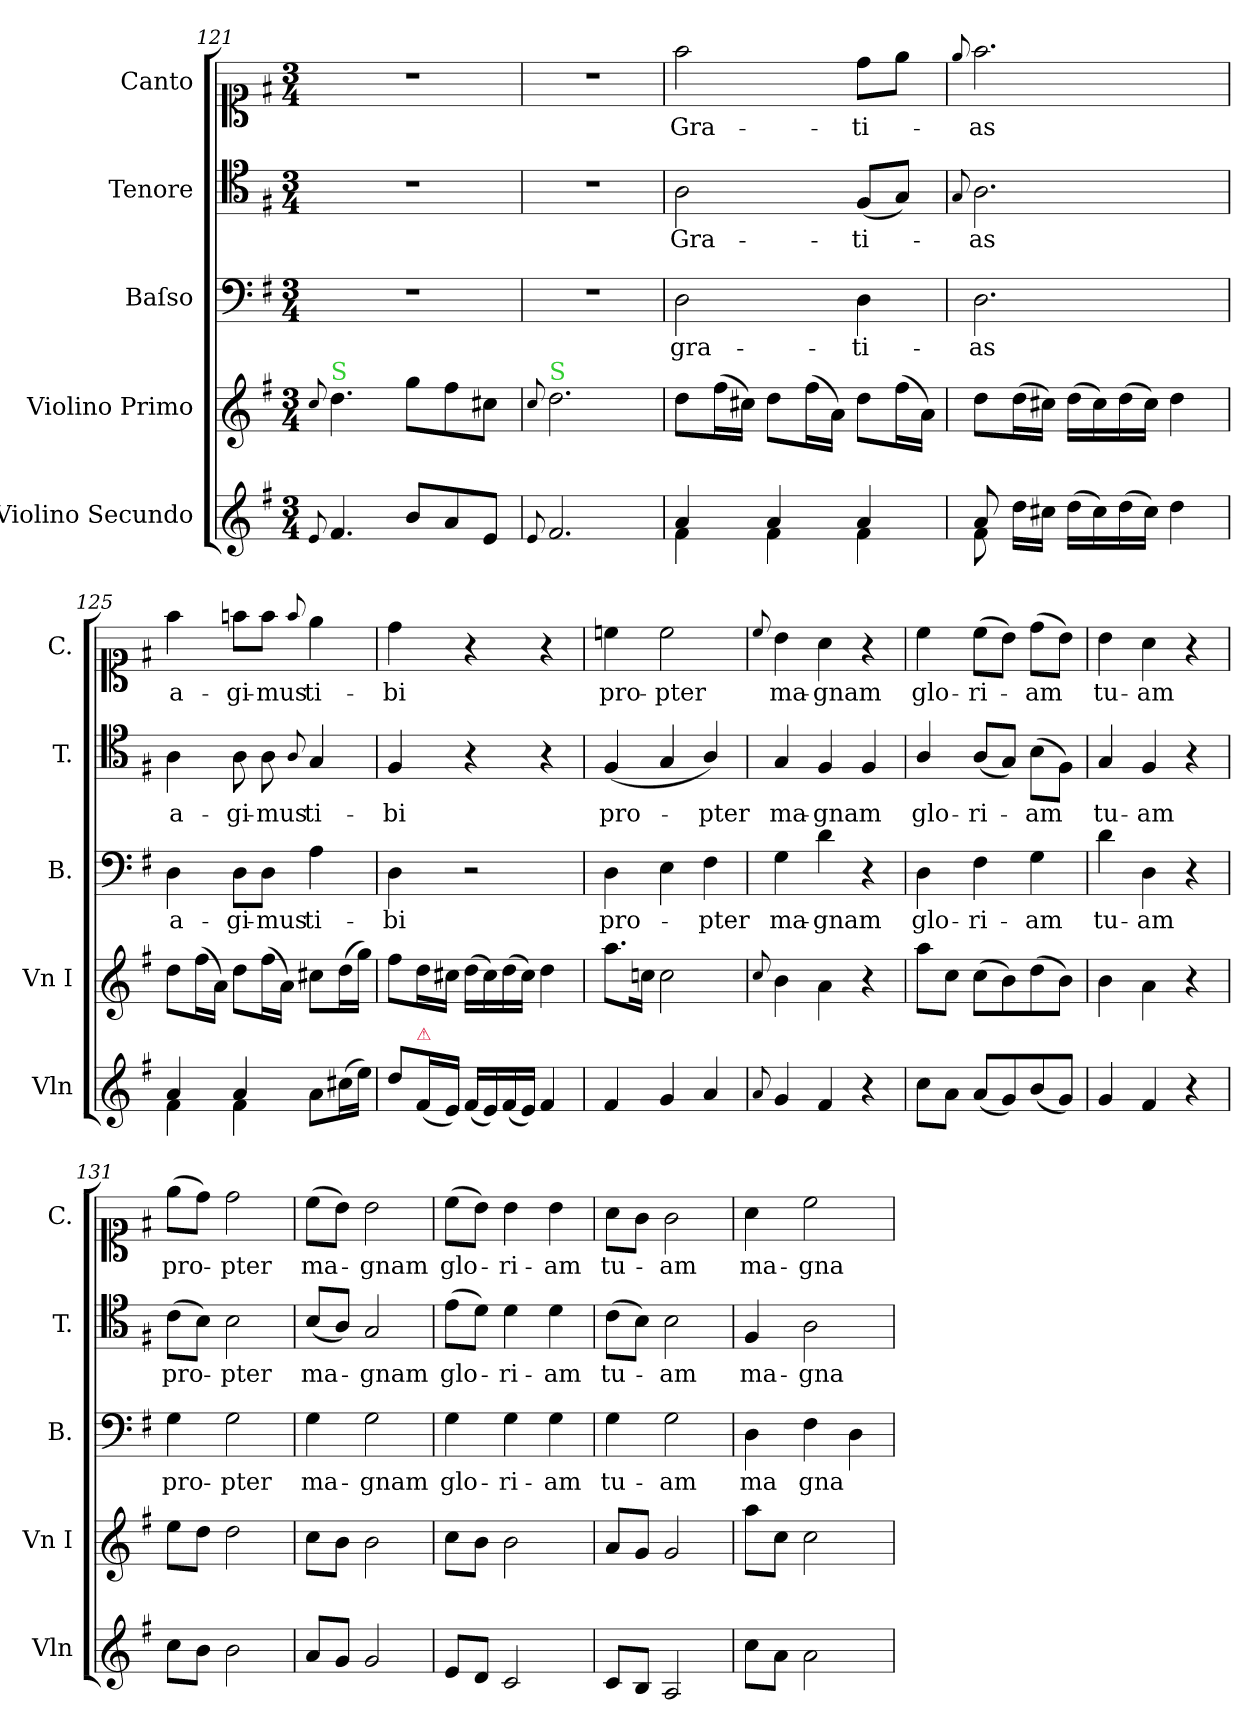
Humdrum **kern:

**kern	**kern	**kern	**text	**kern	**text	**kern	**text
*part5	*part4	*part3	*part3	*part2	*part2	*part1	*part1
*staff5	*staff4	*staff3	*staff3	*staff2	*staff2	*staff1	*staff1
*I"Violino Secundo	*I"Violino Primo	*I"Baſso	*	*I"Tenore	*	*I"Canto	*
*I'Vln	*I'Vn I	*I'B.	*	*I'T.	*	*I'C.	*
*clefG2	*clefG2	*clefF4	*	*clefC4	*	*clefC1	*
*k[f#]	*k[f#]	*k[f#]	*	*k[f#]	*	*k[f#]	*
*G:	*G:	*G:	*	*G:	*	*G:	*
*M3/4	*M3/4	*M3/4	*	*M3/4	*	*M3/4	*
=121	=121	=121	=121	=121	=121	=121	=121
8qqe/	8qqcc/	.	.	.	.	.	.
!	!LO:TX:a:color=limegreen:t=S	!	!	!	!	!	!
4.f#/	4.dd\	2.r	.	2.r	.	2.r	.
8b/L	8gg\L	.	.	.	.	.	.
8a/	8ff#\	.	.	.	.	.	.
8e/J	8cc#X\J	.	.	.	.	.	.
=122	=122	=122	=122	=122	=122	=122	=122
8qqe/	8qqcc/	.	.	.	.	.	.
!	!LO:TX:a:color=limegreen:t=S	!	!	!	!	!	!
2.f#/	2.dd\	2.r	.	2.r	.	2.r	.
=123	=123	=123	=123	=123	=123	=123	=123
*^	*	*	*	*	*	*	*
4a/	4f#\	8dd\L	2D\	gra-	2A\	Gra-	2ff#\	Gra-
.	.	(16ff#\L	.	.	.	.	.	.
.	.	16cc#X\JJ)	.	.	.	.	.	.
4a/	4f#\	8dd\L	.	.	.	.	.	.
.	.	(16ff#\L	.	.	.	.	.	.
.	.	16a\JJ)	.	.	.	.	.	.
4a/	4f#\	8dd\L	4D\	-ti-	(>8F#/L	-ti-	8dd\L	-ti-
.	.	(16ff#\L	.	.	8G/J)	.	8ee\J	.
.	.	16a\JJ)	.	.	.	.	.	.
=124	=124	=124	=124	=124	=124	=124	=124	=124
.	.	.	.	.	8qqG/	.	8qqee/	.
8a/	8f#\	8dd\L	2.D\	-as	2.A\	-as	2.ff#\	-as
16dd\LL	8ryy	(16dd\L	.	.	.	.	.	.
16cc#X\JJ	.	16cc#X\JJ)	.	.	.	.	.	.
(16dd\LL	2ryy	(16dd\LL	.	.	.	.	.	.
16cc#\)	.	16cc#\)	.	.	.	.	.	.
(16dd\	.	(16dd\	.	.	.	.	.	.
16cc#\JJ)	.	16cc#\JJ)	.	.	.	.	.	.
4dd\	.	4dd\	.	.	.	.	.	.
=125	=125	=125	=125	=125	=125	=125	=125	=125
4a/	4f#\	8dd\L	4D\	a-	4A\	a-	4ff#\	a-
.	.	(16ff#\L	.	.	.	.	.	.
.	.	16a\JJ)	.	.	.	.	.	.
4a/	4f#\	8dd\L	8D\L	-gi-	8A\	-gi-	8ffn\L	-gi-
.	.	(16ff#\L	8D\J	-mus	8A\	-mus	8ff\J	-mus
.	.	16a\JJ)	.	.	.	.	.	.
.	.	.	.	.	8qqA/	.	8qqff/	.
8a\L	4ryy	8cc#X\L	4A\	ti-	4G/	ti-	4ee\	ti-
(16cc#X\L	.	(16dd\L	.	.	.	.	.	.
16ee\JJ)	.	16gg\JJ)	.	.	.	.	.	.
*v	*v	*	*	*	*	*	*	*
=126	=126	=126	=126	=126	=126	=126	=126
8dd\L	8ff#\L	4D\	-bi	4F#/	-bi	4dd\	-bi
!LO:TX:a:color=crimson:t=⚠	!	!	!	!	!	!	!
(16f#/L	16dd\L	.	.	.	.	.	.
16e/JJ)	16cc#X\JJ	.	.	.	.	.	.
(16f#/LL	(16dd\LL	2r	.	4r	.	4r	.
16e/)	16cc#\)	.	.	.	.	.	.
(16f#/	(16dd\	.	.	.	.	.	.
16e/JJ)	16cc#\JJ)	.	.	.	.	.	.
4f#/	4dd\	.	.	4r	.	4r	.
=127	=127	=127	=127	=127	=127	=127	=127
4f#/	8.aa\L	4D\	pro-	(>4F#/	pro-	4ccn\	pro-
.	16ccn\Jk	.	.	.	.	.	.
4g/	2cc\	4E\	.	4G/	.	2cc\	-pter
4a/	.	4F#\	-pter	4A/)	-pter	.	.
=128	=128	=128	=128	=128	=128	=128	=128
8qqa/	8qqcc/	.	.	.	.	8qqcc/	.
4g/	4b\	4G\	ma-	4G/	ma-	4b\	ma-
4f#/	4a\	4d\	-gnam	4F#/	-gnam	4a\	-gnam
4r	4r	4r	.	4F#/	.	4r	.
=129	=129	=129	=129	=129	=129	=129	=129
8cc\L	8aa\L	4D\	glo-	4A/	glo-	4cc\	glo-
8a\J	8cc\J	.	.	.	.	.	.
(8a/L	(8cc\L	4F#\	-ri-	(8A/L	-ri-	(8cc\L	-ri-
8g/)	8b\)	.	.	8G/J)	.	8b\J)	.
(8b/	(8dd\	4G\	-am	(8B\L	-am	(8dd\L	-am
8g/J)	8b\J)	.	.	8F#\J)	.	8b\J)	.
=130	=130	=130	=130	=130	=130	=130	=130
4g/	4b\	4d\	tu-	4G/	tu-	4b\	tu-
4f#/	4a\	4D\	-am	4F#/	-am	4a\	-am
4r	4r	4r	.	4r	.	4r	.
=131	=131	=131	=131	=131	=131	=131	=131
8cc\L	8ee\L	4G\	pro-	(8c\L	pro-	(8ee\L	pro-
8b\J	8dd\J	.	.	8B\J)	.	8dd\J)	.
2b\	2dd\	2G\	-pter	2B\	-pter	2dd\	-pter
=132	=132	=132	=132	=132	=132	=132	=132
8a/L	8cc\L	4G\	ma-	(8B/L	ma-	(8cc\L	ma-
8g/J	8b\J	.	.	8A/J)	.	8b\J)	.
2g/	2b\	2G\	-gnam	2G/	-gnam	2b\	-gnam
=133	=133	=133	=133	=133	=133	=133	=133
8e/L	8cc\L	4G\	glo-	(8e\L	glo-	(8cc\L	glo-
8d/J	8b\J	.	.	8d\J)	.	8b\J)	.
2c/	2b\	4G\	-ri-	4d\	-ri-	4b\	-ri-
.	.	4G\	-am	4d\	-am	4b\	-am
=134	=134	=134	=134	=134	=134	=134	=134
8c/L	8a/L	4G\	tu-	(8c\L	tu-	8a\L	tu-
8B/J	8g/J	.	.	8B\J)	.	8g\J	.
2A/	2g/	2G\	-am	2B\	-am	2g\	-am
=135	=135	=135	=135	=135	=135	=135	=135
8cc\L	8aa\L	4D\	ma	4F#/	ma-	4a\	ma-
8a\J	8cc\J	.	.	.	.	.	.
2a\	2cc\	4F#\	gna	2A\	-gna	2cc\	-gna
.	.	4D\	.	.	.	.	.
=	=	=	=	=	=	=	=
*-	*-	*-	*-	*-	*-	*-	*-
